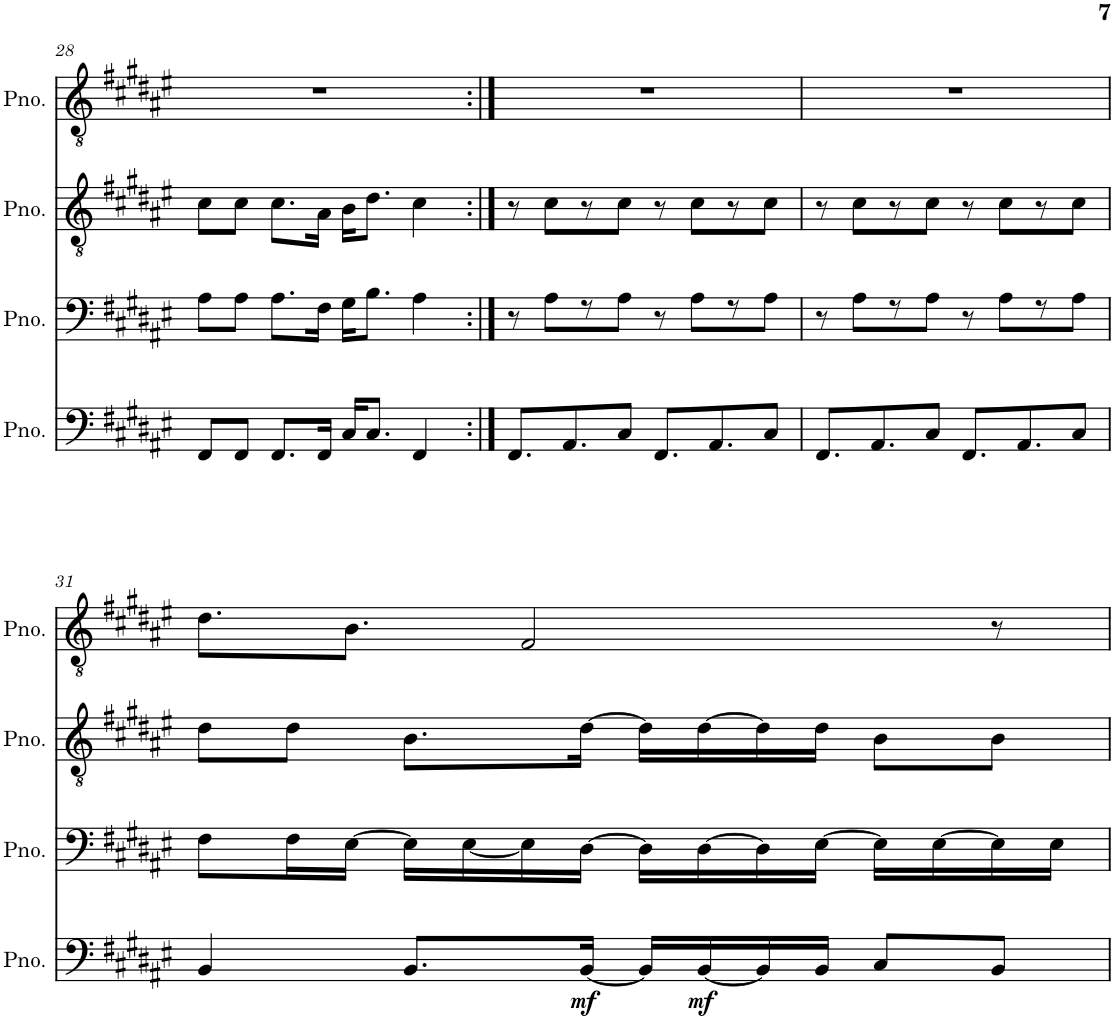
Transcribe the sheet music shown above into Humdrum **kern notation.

**kern	**dynam	**kern	**kern	**kern
*part4	*part4	*part3	*part2	*part1
*staff4	*staff4	*staff3	*staff2	*staff1
*I"Piano	*	*I"Piano	*I"Piano	*I"Piano
*I'Pno.	*	*I'Pno.	*I'Pno.	*I'Pno.
!!LO:PB:g=z
*clefF4	*	*clefF4	*clefGv2	*clefGv2
*k[f#c#g#d#a#e#]	*	*k[f#c#g#d#a#e#]	*k[f#c#g#d#a#e#]	*k[f#c#g#d#a#e#]
*M4/4	*	*M4/4	*M4/4	*M4/4
*met(c)	*	*met(c)	*met(c)	*met(c)
=28	=28	=28	=28	=28
8FF#/L	.	8A#\L	8c#\L	1r
8FF#/J	.	8A#\J	8c#\J	.
8.FF#/L	.	8.A#\L	8.c#\L	.
16FF#/Jk	.	16F#\Jk	16A#\Jk	.
16C#/KL	.	16G#\KL	16B\KL	.
8.C#/J	.	8.B\J	8.d#\J	.
4FF#/	.	4A#\	4c#\	.
=29:|!	=29:|!	=29:|!	=29:|!	=29:|!
8.FF#/L	.	8r	8r	1r
.	.	8A#\L	8c#\L	.
8.AA#/	.	.	.	.
.	.	8r	8r	.
8C#/J	.	8A#\J	8c#\J	.
8.FF#/L	.	8r	8r	.
.	.	8A#\L	8c#\L	.
8.AA#/	.	.	.	.
.	.	8r	8r	.
8C#/J	.	8A#\J	8c#\J	.
=30	=30	=30	=30	=30
8.FF#/L	.	8r	8r	1r
.	.	8A#\L	8c#\L	.
8.AA#/	.	.	.	.
.	.	8r	8r	.
8C#/J	.	8A#\J	8c#\J	.
8.FF#/L	.	8r	8r	.
.	.	8A#\L	8c#\L	.
8.AA#/	.	.	.	.
.	.	8r	8r	.
8C#/J	.	8A#\J	8c#\J	.
!!LO:LB:g=z
=31	=31	=31	=31	=31
4BB/	.	8F#\L	8d#\L	8.d#\L
.	.	16F#\L	8d#\J	.
.	.	[>16E#\JJ	.	8.B\J
8.BB/L	.	16E#\LL]	8.B\L	.
.	.	[<16E#\	.	.
.	.	16E#\]	.	2F#/
!	!LO:DY:b	!	!	!
[<16BB/Jk	mf	[>16D#\JJ	[>16d#\Jk	.
16BB/LL]	.	16D#\LL]	16d#\LL]	.
!	!LO:DY:b	!	!	!
[<16BB/	mf	[>16D#\	[>16d#\	.
16BB/]	.	16D#\]	16d#\]	.
16BB/JJ	.	[>16E#\JJ	16d#\JJ	.
8C#/L	.	16E#\LL]	8B\L	.
.	.	[>16E#\	.	.
8BB/J	.	16E#\]	8B\J	8r
.	.	16E#\JJ	.	.
=	=	=	=	=
*-	*-	*-	*-	*-
